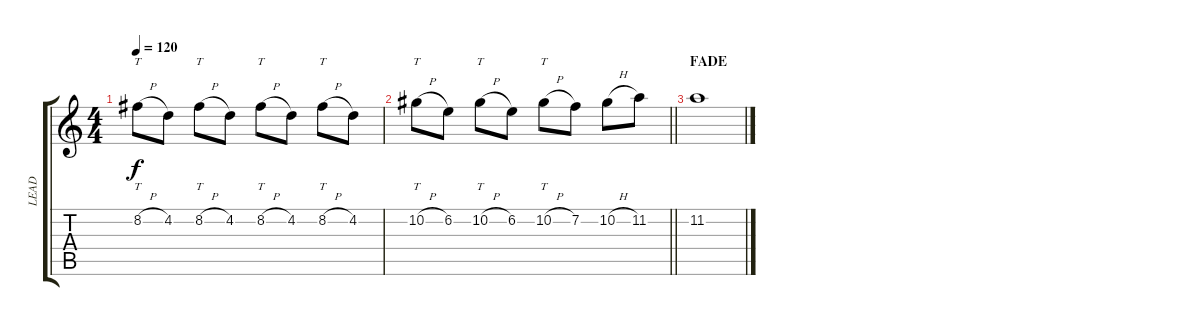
\track ("LEAD" "LEAD") {instrument distortionguitar}
\staff {score tabs}
\tuning (Eb4 Bb3 Gb3 Db3 Ab2 Db2) {hide}
\ts (4 4)
\tempo 120
\clef g2
\ks c
8.2{h}.8{tt dy f} 4.2.8 8.2{h}.8{tt} 4.2.8 8.2{h}.8{tt} 4.2.8 8.2{h}.8{tt} 4.2.8 |
\barLineRight lightlight
10.2{h}.8{tt} 6.2.8 10.2{h}.8{tt} 6.2.8 10.2{h}.8{tt} 7.2.8 10.2{h}.8 11.2.8 |
\section ("" "FADE")
11.2.1
